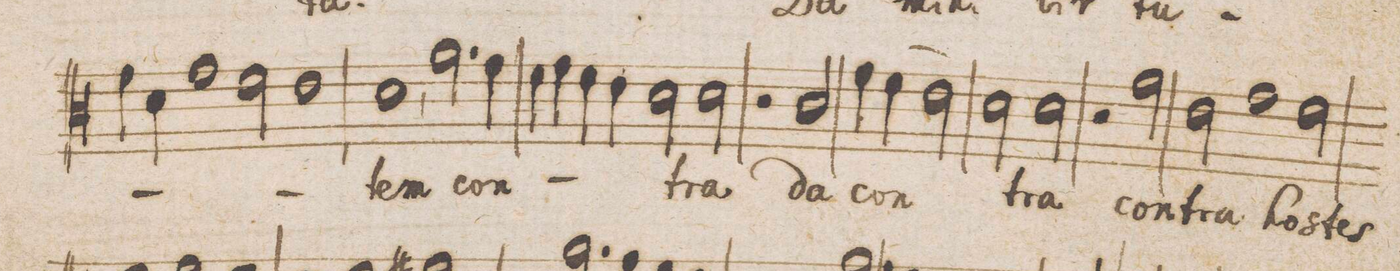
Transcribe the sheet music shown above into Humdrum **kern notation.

**kern	**text
*I"Alto	*
*clefC3	*
*k[]	*
*met(C|)	*
*M2/1	*
4g\	.
4d\	.
1g\	.
=37-	=37-
2f\	.
1e	.
=38-	=38-
1d,<	-tem
2.a\	con-
4g\	.
=39-	=39-
4f\	.
4g\	.
4f\	.
4e\	.
2d\	.
2d\	-tra
=40-	=40-
2r	.
2c/	da
4g\	con-
(>4f\	.
2e\)	.
=41-	=41-
2d\	.
2d\	-tra
2r	.
2a\	con-
=42-	=42-
2e\	-tra
1g	hos-
2f\	-tes
=43-	=43-
*-	*-
